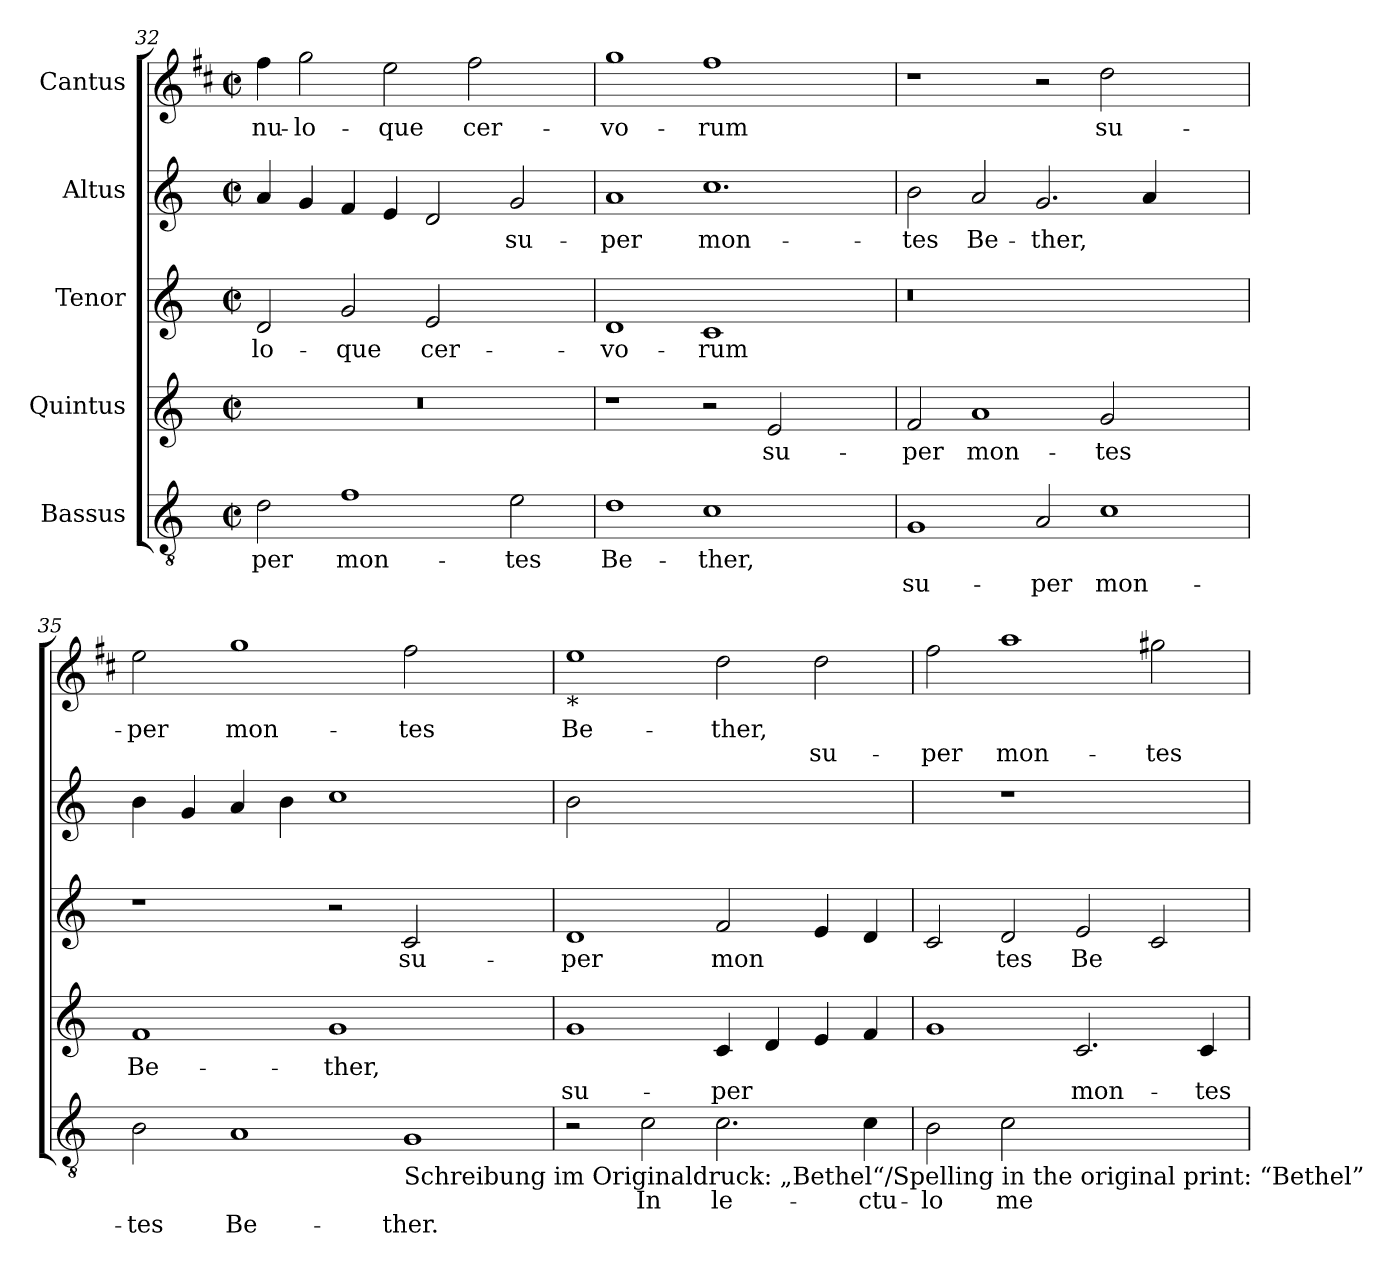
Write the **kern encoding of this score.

**kern	**text	**text	**kern	**text	**text	**kern	**text	**kern	**text	**kern	**text	**text
*part5	*part5	*part5	*part4	*part4	*part4	*part3	*part3	*part2	*part2	*part1	*part1	*part1
*staff5	*staff5	*staff5	*staff4	*staff4	*staff4	*staff3	*staff3	*staff2	*staff2	*staff1	*staff1	*staff1
*I"Bassus	*	*	*I"Quintus	*	*	*I"Tenor	*	*I"Altus	*	*I"Cantus	*	*
*clefGv2	*	*	*clefG2	*	*	*clefG2	*	*clefG2	*	*clefG2	*	*
*	*	*	*	*	*	*	*	*	*	*ITrd1c2	*	*
*k[]	*	*	*k[]	*	*	*k[]	*	*k[]	*	*k[]	*	*
*C:	*	*	*C:	*	*	*C:	*	*C:	*	*C:	*	*
*M4/2	*	*	*M4/2	*	*	*M4/2	*	*M4/2	*	*M4/2	*	*
*met(c|)	*	*	*met(c|)	*	*	*met(c|)	*	*met(c|)	*	*met(c|)	*	*
=32	=32	=32	=32	=32	=32	=32	=32	=32	=32	=32	=32	=32
!	!LO:LY:b	!	!	!	!	!	!LO:LY:b	!	!	!	!LO:LY:b	!
*	*	*	*	*	*	*	*	*	*	*^	*	*
2d	-per	.	0r	.	.	2d	-lo-	4a	.	4ee	4ryy	-nu-	.
!	!	!	!	!	!	!	!	!	!	!	!	!LO:LY:b	!
.	.	.	.	.	.	.	.	4g	.	2ff	1..ryy	-lo-	.
!	!LO:LY:b	!	!	!	!	!	!LO:LY:b	!	!	!	!	!	!
1f	mon-	.	.	.	.	2g	-que	4f	.	.	.	.	.
!	!	!	!	!	!	!	!	!	!	!	!	!LO:LY:b	!
.	.	.	.	.	.	.	.	4e	.	2dd	.	-que	.
!	!	!	!	!	!	!	!LO:LY:b	!	!	!	!	!	!
.	.	.	.	.	.	2e	cer-	2d	.	.	.	.	.
!	!	!	!	!	!	!	!	!	!	!	!	!LO:LY:b	!
.	.	.	.	.	.	.	.	.	.	2ee	.	cer-	.
!	!LO:LY:b	!	!	!	!	!	!	!	!LO:LY:b	!	!	!	!
2e	-tes	.	.	.	.	2ryy	.	2g	su-	.	.	.	.
.	.	.	.	.	.	.	.	.	.	4ryy	.	.	.
*	*	*	*	*	*	*	*	*	*	*v	*v	*	*
!!LO:LB:g=z
=33	=33	=33	=33	=33	=33	=33	=33	=33	=33	=33	=33	=33
!	!LO:LY:b	!	!	!	!	!	!LO:LY:b	!	!LO:LY:b	!	!LO:LY:b	!
1d	Be-	.	1r	.	.	1d	-vo-	1a	-per	1ff	-vo-	.
!	!LO:LY:b	!	!	!	!	!	!LO:LY:b	!	!LO:LY:b	!	!LO:LY:b	!
1c	-ther,	.	2r	.	.	1c	-rum	1.cc	mon-	1ee	-rum	.
!	!	!	!	!LO:LY:b	!	!	!	!	!	!	!	!
.	.	.	2e	su-	.	.	.	.	.	.	.	.
2ryy	.	.	2ryy	.	.	2ryy	.	.	.	2ryy	.	.
=34	=34	=34	=34	=34	=34	=34	=34	=34	=34	=34	=34	=34
!	!	!LO:LY:b	!	!LO:LY:b	!	!	!	!	!LO:LY:b	!	!	!
1G	.	su-	2f	-per	.	0r	.	2b	-tes	1r	.	.
!	!	!	!	!LO:LY:b	!	!	!	!	!LO:LY:b	!	!	!
.	.	.	1a	mon-	.	.	.	2a	Be-	.	.	.
!	!	!LO:LY:b	!	!	!	!	!	!	!LO:LY:b	!	!	!
2A	.	-per	.	.	.	.	.	2.g	-ther,	2r	.	.
!	!	!LO:LY:b	!	!LO:LY:b	!	!	!	!	!	!	!LO:LY:b	!
1c	.	mon-	2g	-tes	.	.	.	.	.	2cc	su-	.
.	.	.	.	.	.	.	.	4a	.	.	.	.
.	.	.	2ryy	.	.	2ryy	.	2ryy	.	2ryy	.	.
=35	=35	=35	=35	=35	=35	=35	=35	=35	=35	=35	=35	=35
!	!	!LO:LY:b	!	!LO:LY:b	!	!	!	!	!	!	!LO:LY:b	!
2B	.	-tes	1f	Be-	.	1r	.	4b	.	2dd	-per	.
.	.	.	.	.	.	.	.	4g	.	.	.	.
!	!	!LO:LY:b	!	!	!	!	!	!	!	!	!LO:LY:b	!
1A	.	Be-	.	.	.	.	.	4a	.	1ff	mon-	.
.	.	.	.	.	.	.	.	4b	.	.	.	.
!	!	!	!	!LO:LY:b	!	!	!	!	!	!	!	!
.	.	.	1g	-ther,	.	2r	.	1cc	.	.	.	.
!LO:TX:b:t=Schreibung im Originaldruck&colon; „Bethel“/Spelling in the original print&colon; “Bethel”	!	!	!	!	!	!	!	!	!	!	!	!
!	!	!LO:LY:b	!	!	!	!	!LO:LY:b	!	!	!	!LO:LY:b	!
1G	.	-ther.	.	.	.	2c	su-	.	.	2ee	-tes	.
.	.	.	2ryy	.	.	2ryy	.	2ryy	.	2ryy	.	.
=36	=36	=36	=36	=36	=36	=36	=36	=36	=36	=36	=36	=36
!	!	!	!	!	!	!	!	!	!	!LO:TX:b:t=*	!	!
!	!	!	!	!	!LO:LY:b	!	!LO:LY:b	!	!	!	!LO:LY:b	!
2r	.	.	1g	.	su-	1d	-per	2b	.	1dd	Be-	.
!	!LO:LY:b	!	!	!	!	!	!	!	!	!	!	!
2c	In	.	.	.	.	.	.	[1.ccyy	.	.	.	.
!	!LO:LY:b	!	!	!	!LO:LY:b	!	!LO:LY:b	!	!	!	!LO:LY:b	!
2.c	le-	.	4c	.	-per	2f	mon	.	.	2cc	-ther,	.
.	.	.	4d	.	.	.	.	.	.	.	.	.
!	!	!	!	!	!	!	!	!	!	!	!	!LO:LY:b
.	.	.	4e	.	.	4e	.	.	.	2cc	.	su-
!	!LO:LY:b	!	!	!	!	!	!	!	!	!	!	!
4c	-ctu-	.	4f	.	.	4d	.	.	.	.	.	.
=37	=37	=37	=37	=37	=37	=37	=37	=37	=37	=37	=37	=37
!	!LO:LY:b	!	!	!	!	!	!	!	!	!	!	!LO:LY:b
2B	-lo	.	1g	.	.	2c	.	2ccyy]	.	2ee	.	-per
!	!LO:LY:b	!	!	!	!	!	!LO:LY:b	!	!	!	!	!LO:LY:b
2c	me-	.	.	.	.	2d	tes	1r	.	1gg	.	mon-
!	!	!	!	!	!LO:LY:b	!	!LO:LY:b	!	!	!	!	!
1ryy	.	.	2.c	.	mon-	2e	Be	.	.	.	.	.
!	!	!	!	!	!	!	!	!	!	!	!	!LO:LY:b
.	.	.	.	.	.	2c	.	2ryy	.	2ff#X	.	-tes
!	!	!	!	!	!LO:LY:b	!	!	!	!	!	!	!
.	.	.	4c	.	-tes	.	.	.	.	.	.	.
=	=	=	=	=	=	=	=	=	=	=	=	=
*-	*-	*-	*-	*-	*-	*-	*-	*-	*-	*-	*-	*-
